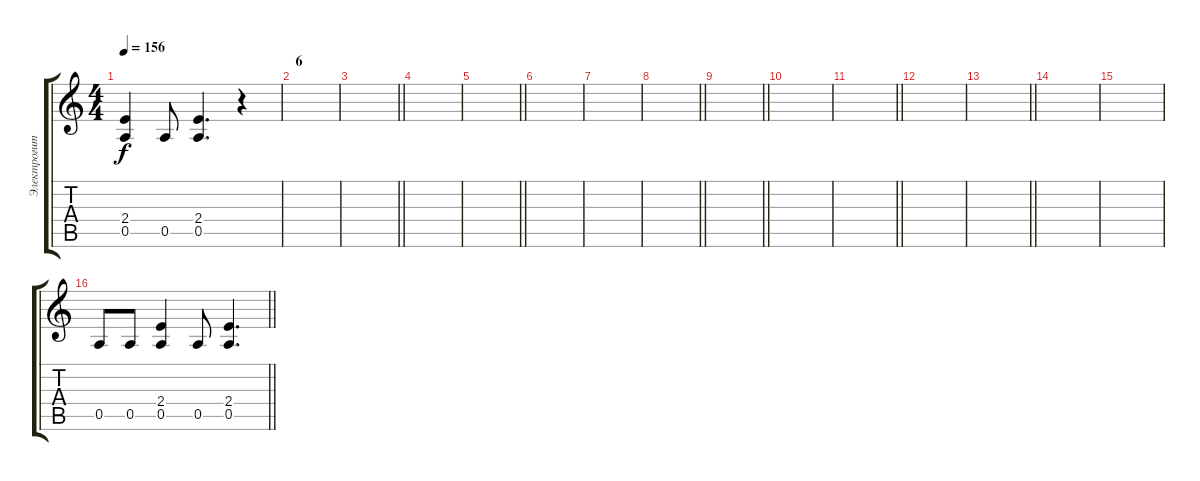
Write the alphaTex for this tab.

\track ("Электрогитара" "Электрогит") {instrument overdrivenguitar}
\staff {score tabs}
\tuning (E4 B3 G3 D3 A2 E2) {hide}
\ts (4 4)
\tempo 156
\clef g2
\ks c
(2.4 0.5).4{dy f} 0.5.8 (2.4 0.5).4{d} r.4 |
\section ("" "6")
|
\barLineRight lightlight
|
|
\barLineRight lightlight
|
|
|
\barLineRight lightlight
|
\barLineRight lightlight
|
|
\barLineRight lightlight
|
|
\barLineRight lightlight
|
|
|
\barLineRight lightlight
0.5.8 0.5.8 (2.4 0.5).4 0.5.8 (2.4 0.5).4{d}
